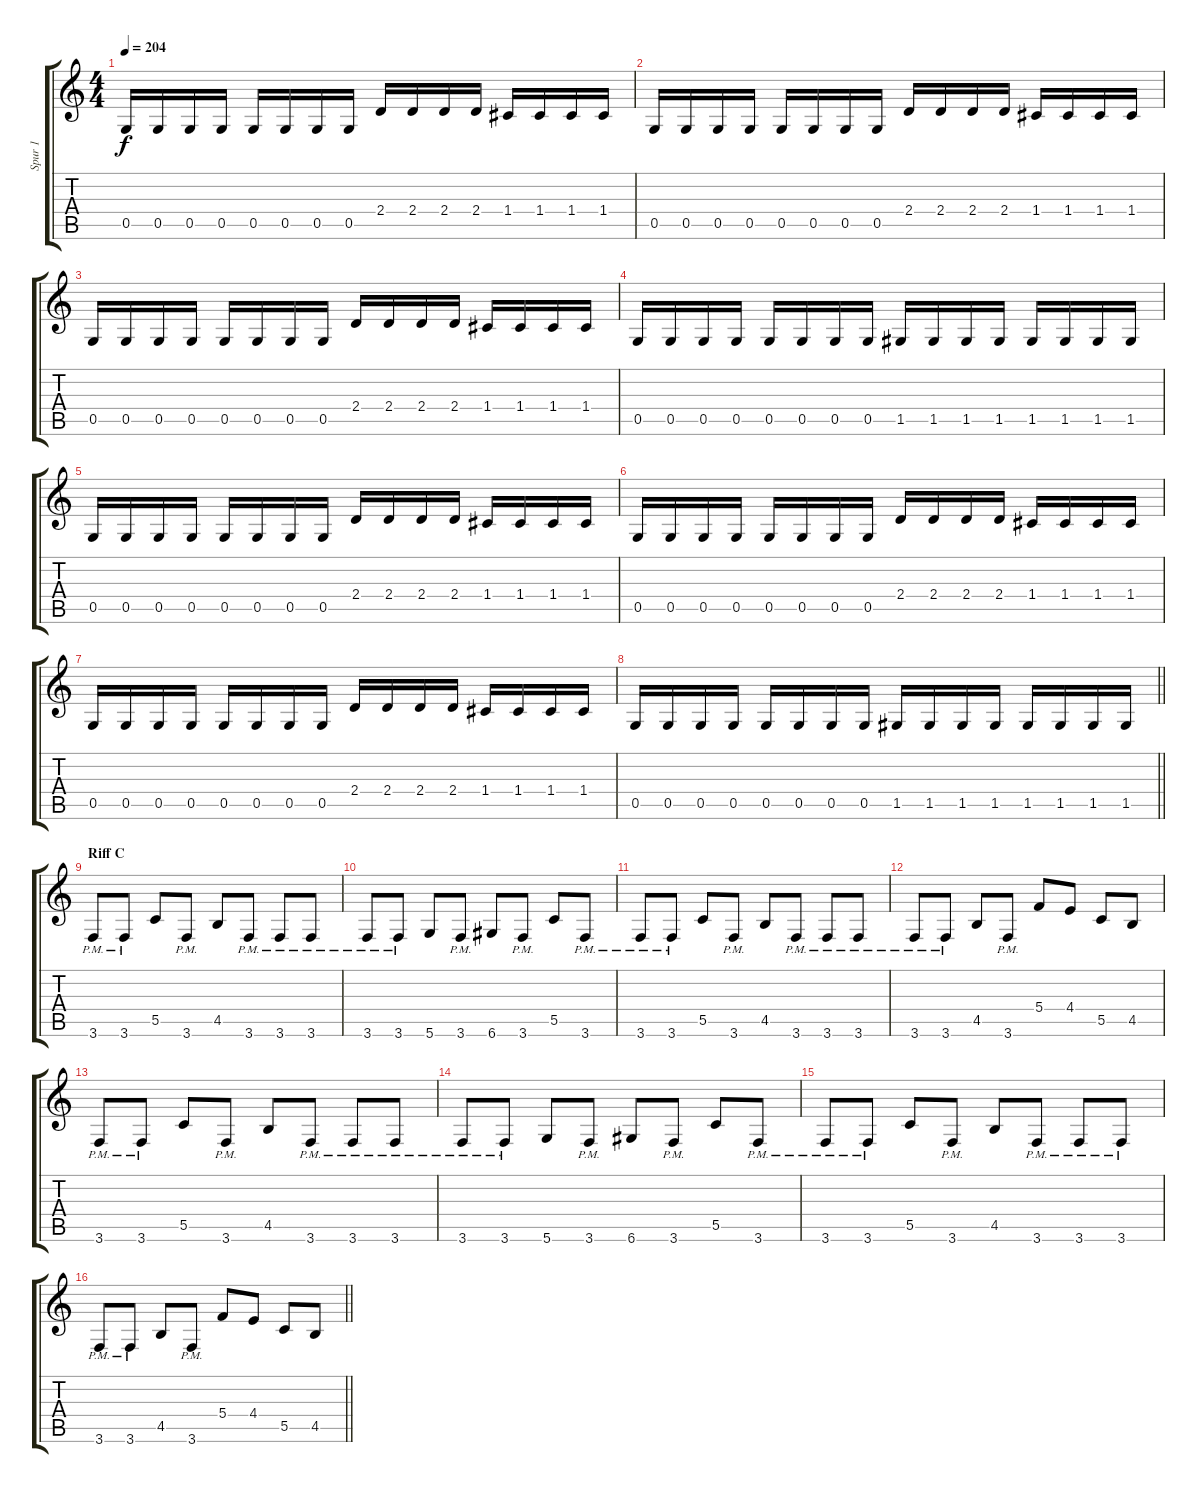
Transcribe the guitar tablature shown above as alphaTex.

\track ("Spur 1" "Spur 1") {instrument distortionguitar}
\staff {score tabs}
\tuning (D4 A3 F3 C3 G2 D2) {hide}
\ts (4 4)
\tempo 204
\clef g2
\ks c
0.5.16{dy f} 0.5.16 0.5.16 0.5.16 0.5.16 0.5.16 0.5.16 0.5.16 2.4.16 2.4.16 2.4.16 2.4.16 1.4.16 1.4.16 1.4.16 1.4.16 |
0.5.16 0.5.16 0.5.16 0.5.16 0.5.16 0.5.16 0.5.16 0.5.16 2.4.16 2.4.16 2.4.16 2.4.16 1.4.16 1.4.16 1.4.16 1.4.16 |
0.5.16 0.5.16 0.5.16 0.5.16 0.5.16 0.5.16 0.5.16 0.5.16 2.4.16 2.4.16 2.4.16 2.4.16 1.4.16 1.4.16 1.4.16 1.4.16 |
0.5.16 0.5.16 0.5.16 0.5.16 0.5.16 0.5.16 0.5.16 0.5.16 1.5.16 1.5.16 1.5.16 1.5.16 1.5.16 1.5.16 1.5.16 1.5.16 |
0.5.16 0.5.16 0.5.16 0.5.16 0.5.16 0.5.16 0.5.16 0.5.16 2.4.16 2.4.16 2.4.16 2.4.16 1.4.16 1.4.16 1.4.16 1.4.16 |
0.5.16 0.5.16 0.5.16 0.5.16 0.5.16 0.5.16 0.5.16 0.5.16 2.4.16 2.4.16 2.4.16 2.4.16 1.4.16 1.4.16 1.4.16 1.4.16 |
0.5.16 0.5.16 0.5.16 0.5.16 0.5.16 0.5.16 0.5.16 0.5.16 2.4.16 2.4.16 2.4.16 2.4.16 1.4.16 1.4.16 1.4.16 1.4.16 |
\barLineRight lightlight
0.5.16 0.5.16 0.5.16 0.5.16 0.5.16 0.5.16 0.5.16 0.5.16 1.5.16 1.5.16 1.5.16 1.5.16 1.5.16 1.5.16 1.5.16 1.5.16 |
\section ("" "Riff C")
3.6{pm}.8 3.6{pm}.8 5.5.8 3.6{pm}.8 4.5.8 3.6{pm}.8 3.6{pm}.8 3.6{pm}.8 |
3.6{pm}.8 3.6{pm}.8 5.6.8 3.6{pm}.8 6.6.8 3.6{pm}.8 5.5.8 3.6{pm}.8 |
3.6{pm}.8 3.6{pm}.8 5.5.8 3.6{pm}.8 4.5.8 3.6{pm}.8 3.6{pm}.8 3.6{pm}.8 |
3.6{pm}.8 3.6{pm}.8 4.5.8 3.6{pm}.8 5.4.8 4.4.8 5.5.8 4.5.8 |
3.6{pm}.8 3.6{pm}.8 5.5.8 3.6{pm}.8 4.5.8 3.6{pm}.8 3.6{pm}.8 3.6{pm}.8 |
3.6{pm}.8 3.6{pm}.8 5.6.8 3.6{pm}.8 6.6.8 3.6{pm}.8 5.5.8 3.6{pm}.8 |
3.6{pm}.8 3.6{pm}.8 5.5.8 3.6{pm}.8 4.5.8 3.6{pm}.8 3.6{pm}.8 3.6{pm}.8 |
\barLineRight lightlight
3.6{pm}.8 3.6{pm}.8 4.5.8 3.6{pm}.8 5.4.8 4.4.8 5.5.8 4.5.8
